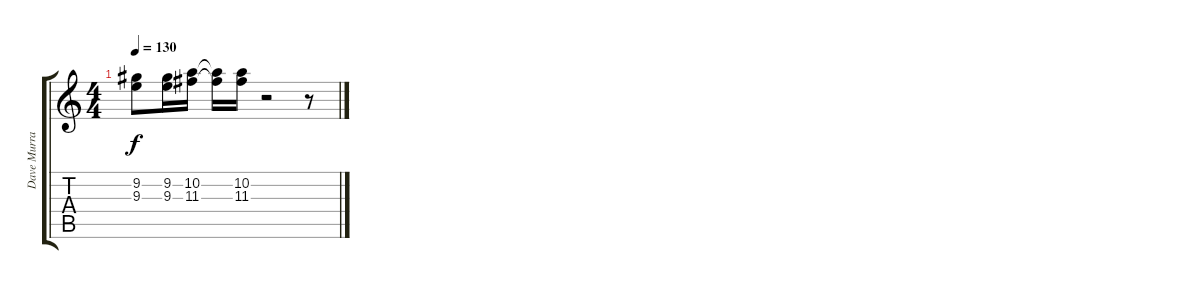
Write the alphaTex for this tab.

\track ("Dave Murray - Lead" "Dave Murra") {instrument overdrivenguitar}
\staff {score tabs}
\tuning (E4 B3 G3 D3 A2 E2) {hide}
\ts (4 4)
\tempo 130
\clef g2
\ks c
(9.2 9.3).8{dy f} (9.2 9.3).16 (10.2 11.3).16 (10.2{t} 11.3{t}).16 (10.2 11.3).16 r.2 r.8
